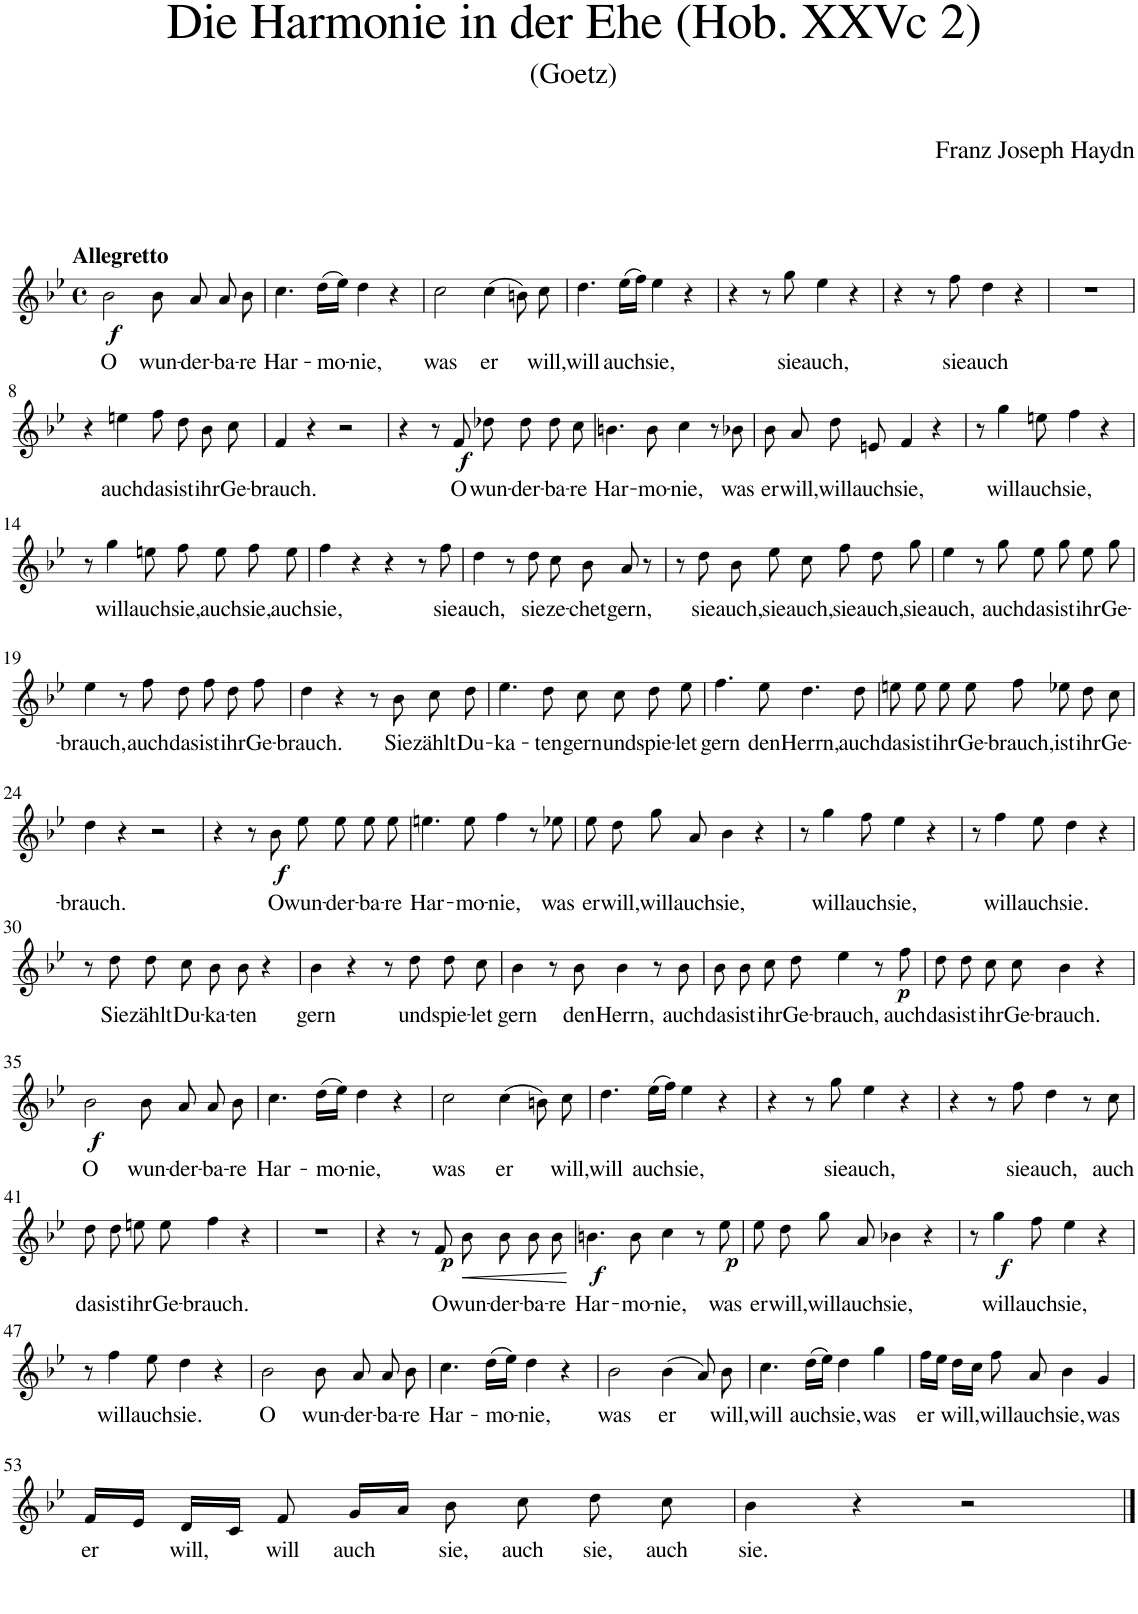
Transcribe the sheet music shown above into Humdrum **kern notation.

**kern	**text	**dynam
*part1	*part1	*part1
*staff1	*staff1	*staff1
*I"Soprano	*	*
*clefG2	*	*
*k[b-e-]	*	*
*M4/4	*	*
*met(c)	*	*
=1	=1	=1
!LO:TX:a:B:t=Allegretto	!	!
!	!LO:LY:b	!LO:DY:b
2b-\	O	f
!	!LO:LY:b	!
8b-\	wun-	.
!	!LO:LY:b	!
8a/	-der-	.
!	!LO:LY:b	!
8a/	-ba-	.
!	!LO:LY:b	!
8b-\	-re	.
=2	=2	=2
!	!LO:LY:b	!
4.cc\	Har-	.
!	!LO:LY:b	!
(16dd\LL	-mo-	.
16ee-\JJ)	.	.
!	!LO:LY:b	!
4dd\	-nie,	.
4r	.	.
=3	=3	=3
!	!LO:LY:b	!
2cc\	was	.
!	!LO:LY:b	!
(4cc\	er	.
8bn\)	.	.
!	!LO:LY:b	!
8cc\	will,	.
=4	=4	=4
!	!LO:LY:b	!
4.dd\	will	.
!	!LO:LY:b	!
(16ee-\LL	auch	.
16ff\JJ)	.	.
!	!LO:LY:b	!
4ee-\	sie,	.
4r	.	.
=5	=5	=5
4r	.	.
8r	.	.
!	!LO:LY:b	!
8gg\	sie	.
!	!LO:LY:b	!
4ee-\	auch,	.
4r	.	.
=6	=6	=6
4r	.	.
8r	.	.
!	!LO:LY:b	!
8ff\	sie	.
!	!LO:LY:b	!
4dd\	auch	.
4r	.	.
=7	=7	=7
1r	.	.
!!LO:LB:g=z
=8	=8	=8
4r	.	.
!	!LO:LY:b	!
4een\	auch	.
!	!LO:LY:b	!
8ff\	das	.
!	!LO:LY:b	!
8dd\	ist	.
!	!LO:LY:b	!
8b-\	ihr	.
!	!LO:LY:b	!
8cc\	Ge-	.
=9	=9	=9
!	!LO:LY:b	!
4f/	-brauch.	.
4r	.	.
2r	.	.
=10	=10	=10
4r	.	.
8r	.	.
!	!LO:LY:b	!LO:DY:b
8f/	O	f
!	!LO:LY:b	!
8dd-X\	wun-	.
!	!LO:LY:b	!
8dd-\	der-	.
!	!LO:LY:b	!
8dd-\	-ba-	.
!	!LO:LY:b	!
8cc\	-re	.
=11	=11	=11
!	!LO:LY:b	!
4.bn\	Har-	.
!	!LO:LY:b	!
8b\	-mo-	.
!	!LO:LY:b	!
4cc\	-nie,	.
8r	.	.
!	!LO:LY:b	!
8b-X\	was	.
=12	=12	=12
!	!LO:LY:b	!
8b-\	er	.
!	!LO:LY:b	!
8a/	will,	.
!	!LO:LY:b	!
8dd\	will	.
!	!LO:LY:b	!
8en/	auch	.
!	!LO:LY:b	!
4f/	sie,	.
4r	.	.
=13	=13	=13
8r	.	.
!	!LO:LY:b	!
4gg\	will	.
!	!LO:LY:b	!
8een\	auch	.
!	!LO:LY:b	!
4ff\	sie,	.
4r	.	.
!!LO:LB:g=z
=14	=14	=14
8r	.	.
!	!LO:LY:b	!
4gg\	will	.
!	!LO:LY:b	!
8een\	auch	.
!	!LO:LY:b	!
8ff\	sie,	.
!	!LO:LY:b	!
8ee\	auch	.
!	!LO:LY:b	!
8ff\	sie,	.
!	!LO:LY:b	!
8ee\	auch	.
=15	=15	=15
!	!LO:LY:b	!
4ff\	sie,	.
4r	.	.
4r	.	.
8r	.	.
!	!LO:LY:b	!
8ff\	sie	.
=16	=16	=16
!	!LO:LY:b	!
4dd\	auch,	.
8r	.	.
!	!LO:LY:b	!
8dd\	sie	.
!	!LO:LY:b	!
8cc\	ze-	.
!	!LO:LY:b	!
8b-\	-chet	.
!	!LO:LY:b	!
8a/	gern,	.
8r	.	.
=17	=17	=17
8r	.	.
!	!LO:LY:b	!
8dd\	sie	.
!	!LO:LY:b	!
8b-\	auch,	.
!	!LO:LY:b	!
8ee-\	sie	.
!	!LO:LY:b	!
8cc\	auch,	.
!	!LO:LY:b	!
8ff\	sie	.
!	!LO:LY:b	!
8dd\	auch,	.
!	!LO:LY:b	!
8gg\	sie	.
=18	=18	=18
!	!LO:LY:b	!
4ee-\	auch,	.
8r	.	.
!	!LO:LY:b	!
8gg\	auch	.
!	!LO:LY:b	!
8ee-\	das	.
!	!LO:LY:b	!
8gg\	ist	.
!	!LO:LY:b	!
8ee-\	ihr	.
!	!LO:LY:b	!
8gg\	Ge-	.
!!LO:LB:g=z
=19	=19	=19
!	!LO:LY:b	!
4ee-\	-brauch,	.
8r	.	.
!	!LO:LY:b	!
8ff\	auch	.
!	!LO:LY:b	!
8dd\	das	.
!	!LO:LY:b	!
8ff\	ist	.
!	!LO:LY:b	!
8dd\	ihr	.
!	!LO:LY:b	!
8ff\	Ge-	.
=20	=20	=20
!	!LO:LY:b	!
4dd\	-brauch.	.
4r	.	.
8r	.	.
!	!LO:LY:b	!
8b-\	Sie	.
!	!LO:LY:b	!
8cc\	zählt	.
!	!LO:LY:b	!
8dd\	Du-	.
=21	=21	=21
!	!LO:LY:b	!
4.ee-\	-ka-	.
!	!LO:LY:b	!
8dd\	-ten	.
!	!LO:LY:b	!
8cc\	gern	.
!	!LO:LY:b	!
8cc\	und	.
!	!LO:LY:b	!
8dd\	spie-	.
!	!LO:LY:b	!
8ee-\	-let	.
=22	=22	=22
!	!LO:LY:b	!
4.ff\	gern	.
!	!LO:LY:b	!
8ee-\	den	.
!	!LO:LY:b	!
4.dd\	Herrn,	.
!	!LO:LY:b	!
8dd\	auch	.
=23	=23	=23
!	!LO:LY:b	!
8een\	das	.
!	!LO:LY:b	!
8ee\	ist	.
!	!LO:LY:b	!
8ee\	ihr	.
!	!LO:LY:b	!
8ee\	Ge-	.
!	!LO:LY:b	!
8ff\	-brauch,	.
!	!LO:LY:b	!
8ee-X\	ist	.
!	!LO:LY:b	!
8dd\	ihr	.
!	!LO:LY:b	!
8cc\	Ge-	.
!!LO:LB:g=z
=24	=24	=24
!	!LO:LY:b	!
4dd\	-brauch.	.
4r	.	.
2r	.	.
=25	=25	=25
4r	.	.
8r	.	.
!	!LO:LY:b	!LO:DY:b
8b-\	O	f
!	!LO:LY:b	!
8ee-\	wun-	.
!	!LO:LY:b	!
8ee-\	-der-	.
!	!LO:LY:b	!
8ee-\	-ba-	.
!	!LO:LY:b	!
8ee-\	-re	.
=26	=26	=26
!	!LO:LY:b	!
4.een\	Har-	.
!	!LO:LY:b	!
8ee\	-mo-	.
!	!LO:LY:b	!
4ff\	-nie,	.
8r	.	.
!	!LO:LY:b	!
8ee-X\	was	.
=27	=27	=27
!	!LO:LY:b	!
8ee-\	er	.
!	!LO:LY:b	!
8dd\	will,	.
!	!LO:LY:b	!
8gg\	will	.
!	!LO:LY:b	!
8a/	auch	.
!	!LO:LY:b	!
4b-\	sie,	.
4r	.	.
=28	=28	=28
8r	.	.
!	!LO:LY:b	!
4gg\	will	.
!	!LO:LY:b	!
8ff\	auch	.
!	!LO:LY:b	!
4ee-\	sie,	.
4r	.	.
=29	=29	=29
8r	.	.
!	!LO:LY:b	!
4ff\	will	.
!	!LO:LY:b	!
8ee-\	auch	.
!	!LO:LY:b	!
4dd\	sie.	.
4r	.	.
!!LO:LB:g=z
=30	=30	=30
8r	.	.
!	!LO:LY:b	!
8dd\	Sie	.
!	!LO:LY:b	!
8dd\	zählt	.
!	!LO:LY:b	!
8cc\	Du-	.
!	!LO:LY:b	!
8b-\	-ka-	.
!	!LO:LY:b	!
8b-\	-ten	.
4r	.	.
=31	=31	=31
!	!LO:LY:b	!
4b-\	gern	.
4r	.	.
8r	.	.
!	!LO:LY:b	!
8dd\	und	.
!	!LO:LY:b	!
8dd\	spie-	.
!	!LO:LY:b	!
8cc\	-let	.
=32	=32	=32
!	!LO:LY:b	!
4b-\	gern	.
8r	.	.
!	!LO:LY:b	!
8b-\	den	.
!	!LO:LY:b	!
4b-\	Herrn,	.
8r	.	.
!	!LO:LY:b	!
8b-\	auch	.
=33	=33	=33
!	!LO:LY:b	!
8b-\	das	.
!	!LO:LY:b	!
8b-\	ist	.
!	!LO:LY:b	!
8cc\	ihr	.
!	!LO:LY:b	!
8dd\	Ge-	.
!	!LO:LY:b	!
4ee-\	-brauch,	.
8r	.	.
!	!LO:LY:b	!LO:DY:b
8ff\	auch	p
=34	=34	=34
!	!LO:LY:b	!
8dd\	das	.
!	!LO:LY:b	!
8dd\	ist	.
!	!LO:LY:b	!
8cc\	ihr	.
!	!LO:LY:b	!
8cc\	Ge-	.
!	!LO:LY:b	!
4b-\	-brauch.	.
4r	.	.
!!LO:LB:g=z
=35	=35	=35
!	!LO:LY:b	!LO:DY:b
2b-\	O	f
!	!LO:LY:b	!
8b-\	wun-	.
!	!LO:LY:b	!
8a/	-der-	.
!	!LO:LY:b	!
8a/	-ba-	.
!	!LO:LY:b	!
8b-\	-re	.
=36	=36	=36
!	!LO:LY:b	!
4.cc\	Har-	.
!	!LO:LY:b	!
(16dd\LL	-mo-	.
16ee-\JJ)	.	.
!	!LO:LY:b	!
4dd\	-nie,	.
4r	.	.
=37	=37	=37
!	!LO:LY:b	!
2cc\	was	.
!	!LO:LY:b	!
(4cc\	er	.
8bn\)	.	.
!	!LO:LY:b	!
8cc\	will,	.
=38	=38	=38
!	!LO:LY:b	!
4.dd\	will	.
!	!LO:LY:b	!
(16ee-\LL	auch	.
16ff\JJ)	.	.
!	!LO:LY:b	!
4ee-\	sie,	.
4r	.	.
=39	=39	=39
4r	.	.
8r	.	.
!	!LO:LY:b	!
8gg\	sie	.
!	!LO:LY:b	!
4ee-\	auch,	.
4r	.	.
=40	=40	=40
4r	.	.
8r	.	.
!	!LO:LY:b	!
8ff\	sie	.
!	!LO:LY:b	!
4dd\	auch,	.
8r	.	.
!	!LO:LY:b	!
8cc\	auch	.
!!LO:LB:g=z
=41	=41	=41
!	!LO:LY:b	!
8dd\	das	.
!	!LO:LY:b	!
8dd\	ist	.
!	!LO:LY:b	!
8een\	ihr	.
!	!LO:LY:b	!
8ee\	Ge-	.
!	!LO:LY:b	!
4ff\	-brauch.	.
4r	.	.
=42	=42	=42
1r	.	.
=43	=43	=43
4r	.	.
8r	.	.
!	!LO:LY:b	!LO:DY:b
8f/	O	p
!	!LO:LY:b	!LO:HP:b
8b-\	wun-	<
!	!LO:LY:b	!
8b-\	-der-	.
!	!LO:LY:b	!
8b-\	-ba-	.
!	!LO:LY:b	!
8b-\	-re	.
.	.	[
=44	=44	=44
!	!LO:LY:b	!LO:DY:b
4.bn\	Har-	f
!	!LO:LY:b	!
8b\	-mo-	.
!	!LO:LY:b	!
4cc\	-nie,	.
8r	.	.
!	!LO:LY:b	!LO:DY:b
8ee-\	was	p
=45	=45	=45
!	!LO:LY:b	!
8ee-\	er	.
!	!LO:LY:b	!
8dd\	will,	.
!	!LO:LY:b	!
8gg\	will	.
!	!LO:LY:b	!
8a/	auch	.
!	!LO:LY:b	!
4b-X\	sie,	.
4r	.	.
=46	=46	=46
8r	.	.
!	!LO:LY:b	!LO:DY:b
4gg\	will	f
!	!LO:LY:b	!
8ff\	auch	.
!	!LO:LY:b	!
4ee-\	sie,	.
4r	.	.
!!LO:LB:g=z
=47	=47	=47
8r	.	.
!	!LO:LY:b	!
4ff\	will	.
!	!LO:LY:b	!
8ee-\	auch	.
!	!LO:LY:b	!
4dd\	sie.	.
4r	.	.
=48	=48	=48
!	!LO:LY:b	!
2b-\	O	.
!	!LO:LY:b	!
8b-\	wun-	.
!	!LO:LY:b	!
8a/	-der-	.
!	!LO:LY:b	!
8a/	-ba-	.
!	!LO:LY:b	!
8b-\	-re	.
=49	=49	=49
!	!LO:LY:b	!
4.cc\	Har-	.
!	!LO:LY:b	!
(16dd\LL	-mo-	.
16ee-\JJ)	.	.
!	!LO:LY:b	!
4dd\	-nie,	.
4r	.	.
=50	=50	=50
!	!LO:LY:b	!
2b-\	was	.
!	!LO:LY:b	!
(4b-\	er	.
8a/)	.	.
!	!LO:LY:b	!
8b-\	will,	.
=51	=51	=51
!	!LO:LY:b	!
4.cc\	will	.
!	!LO:LY:b	!
(16dd\LL	auch	.
16ee-\JJ)	.	.
!	!LO:LY:b	!
4dd\	sie,	.
!	!LO:LY:b	!
4gg\	was	.
=52	=52	=52
!	!LO:LY:b	!
16ff\LL	er	.
16ee-\JJ	.	.
!	!LO:LY:b	!
16dd\LL	will,	.
16cc\JJ	.	.
!	!LO:LY:b	!
8ff\	will	.
!	!LO:LY:b	!
8a/	auch	.
!	!LO:LY:b	!
4b-\	sie,	.
!	!LO:LY:b	!
4g/	was	.
!!LO:LB:g=z
=53	=53	=53
!	!LO:LY:b	!
16f/LL	er	.
16e-/JJ	.	.
!	!LO:LY:b	!
16d/LL	will,	.
16c/JJ	.	.
!	!LO:LY:b	!
8f/	will	.
!	!LO:LY:b	!
16g/LL	auch	.
16a/JJ	.	.
!	!LO:LY:b	!
8b-\	sie,	.
!	!LO:LY:b	!
8cc\	auch	.
!	!LO:LY:b	!
8dd\	sie,	.
!	!LO:LY:b	!
8cc\	auch	.
=54	=54	=54
!	!LO:LY:b	!
4b-\	sie.	.
4r	.	.
2r	.	.
==	==	==
*-	*-	*-
